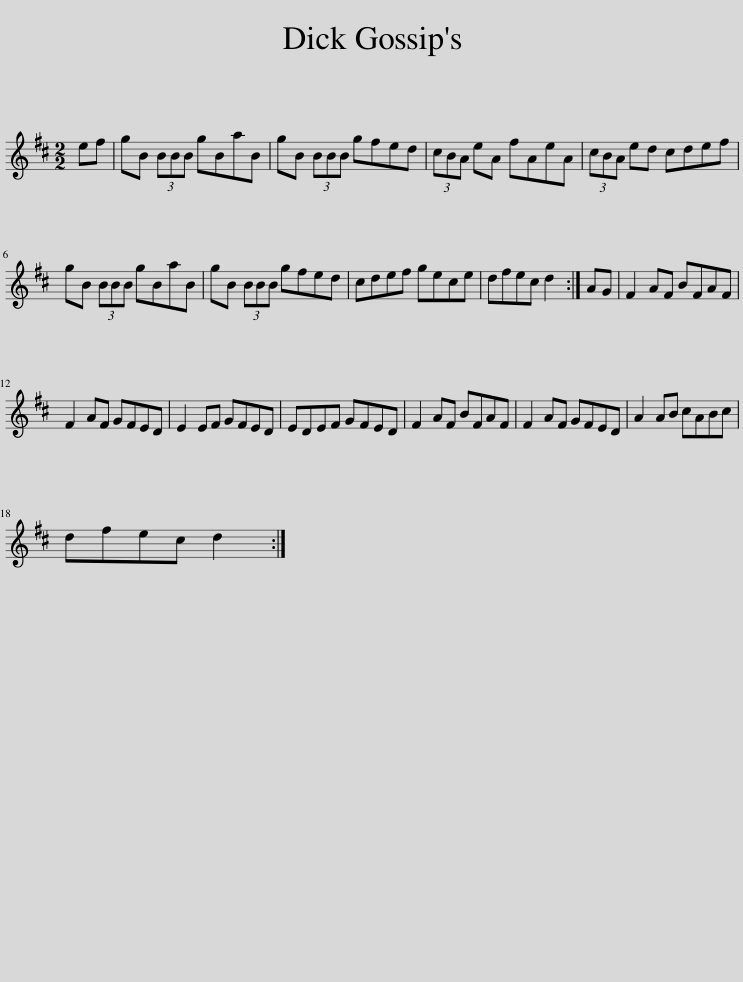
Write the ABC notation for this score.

X:1
L:1/8
M:2/2
I:linebreak $
K:D
V:1 treble
V:1
 ef | gB (3BBB gBaB | gB (3BBB gfed | (3cBA eA fAeA | (3cBA ed cdef |$ %5
 gB (3BBB gBaB | gB (3BBB gfed | cdef gece | dfec d2 :| AG | %10
 F2 AF BFAF |$ F2 AF GFED | E2 EF GFED | EDEF GFED | F2 AF BFAF | %15
 F2 AF GFED | A2 AB cABc |$ dfec d2 :| %18
